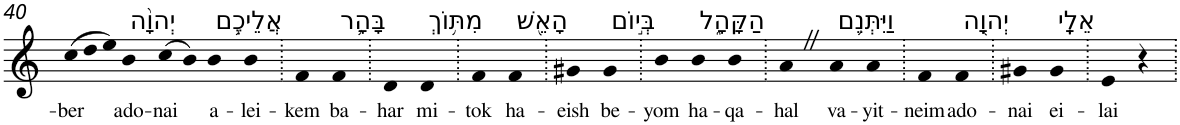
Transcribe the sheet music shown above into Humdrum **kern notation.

**kern	**text
*part1	*part1
*staff1	*staff1
*I"Piano	*
*I'Pno	*
!!LO:PB:g=z
*clefG2	*
*k[]	*
=40	=40
!	!LO:LY:b
(12cc	-ber
12dd	.
12ee)	.
!LO:TX:a:t=יְהוָ֨ה	!
!	!LO:LY:b
4b	ado-
!	!LO:LY:b
(8cc	-nai
8b)	.
!LO:TX:a:t=אֲלֵיכֶ֥ם	!
!	!LO:LY:b
4b	a-
!	!LO:LY:b
4b	-lei-
=41.	=41.
!	!LO:LY:b
4f	-kem
!LO:TX:a:t=בָּהָ֛ר	!
!	!LO:LY:b
4f	ba-
=42.	=42.
!	!LO:LY:b
4d	-har
!LO:TX:a:t=מִתּ֥וֹךְ	!
!	!LO:LY:b
4d	mi-
=43.	=43.
!	!LO:LY:b
4f	-tok
!LO:TX:a:t=הָאֵ֖שׁ	!
!	!LO:LY:b
4f	ha-
=44.	=44.
!	!LO:LY:b
4g#X	-eish
!LO:TX:a:t=בְּי֣וֹם	!
!	!LO:LY:b
4g#	be-
=45.	=45.
!	!LO:LY:b
4b	-yom
!LO:TX:a:t=הַקָּהָ֑ל	!
!	!LO:LY:b
4b	ha-
!	!LO:LY:b
4b	-qa-
=46.	=46.
!	!LO:LY:b
4aZ	-hal
!LO:TX:a:t=וַיִּתְּנֵ֥ם	!
!	!LO:LY:b
4a	va-
!	!LO:LY:b
4a	-yit-
=47.	=47.
!	!LO:LY:b
4f	-neim
!LO:TX:a:t=יְהוָ֖ה	!
!	!LO:LY:b
4f	ado-
=48.	=48.
!	!LO:LY:b
4g#X	-nai
!LO:TX:a:t=אֵלָֽי	!
!	!LO:LY:b
4g#	ei-
=49.	=49.
!	!LO:LY:b
4e	-lai
4r	.
=.	=.
*-	*-
